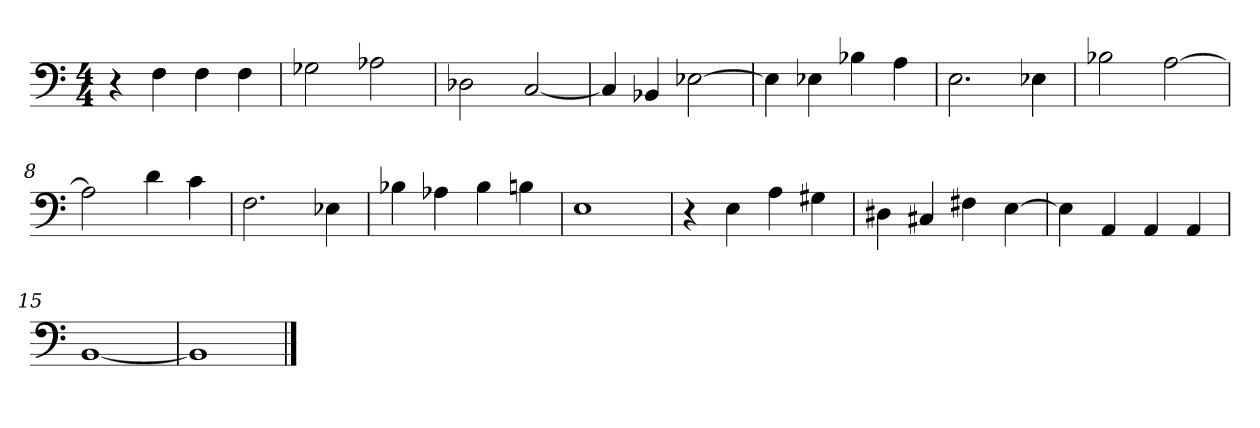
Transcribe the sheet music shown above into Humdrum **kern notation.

**kern
*part1
*staff1
*clefF4
*k[]
*C:
*M4/4
=1
4r
4F\
4F\
4F\
=2
2G-X\
2A-X\
=3
2D-X\
[2C/
=4
4C/]
4BB-X/
[2E-X\
=5
4E-\]
4E-X\
4B-X\
4A\
!!LO:LB:g=z
=6
2.E\
4E-X\
=7
2B-X\
[2A\
=8
2A\]
4d\
4c\
=9
2.F\
4E-X\
=10
4B-X\
4A-X\
4B-\
4Bn\
=11
1E
!!LO:LB:g=z
=12
4r
4E\
4A\
4G#X\
=13
4D#X\
4C#X/
4F#X\
[4E\
=14
4E\]
4AA/
4AA/
4AA/
=15
[1BB
=16
1BB]
==
*-
